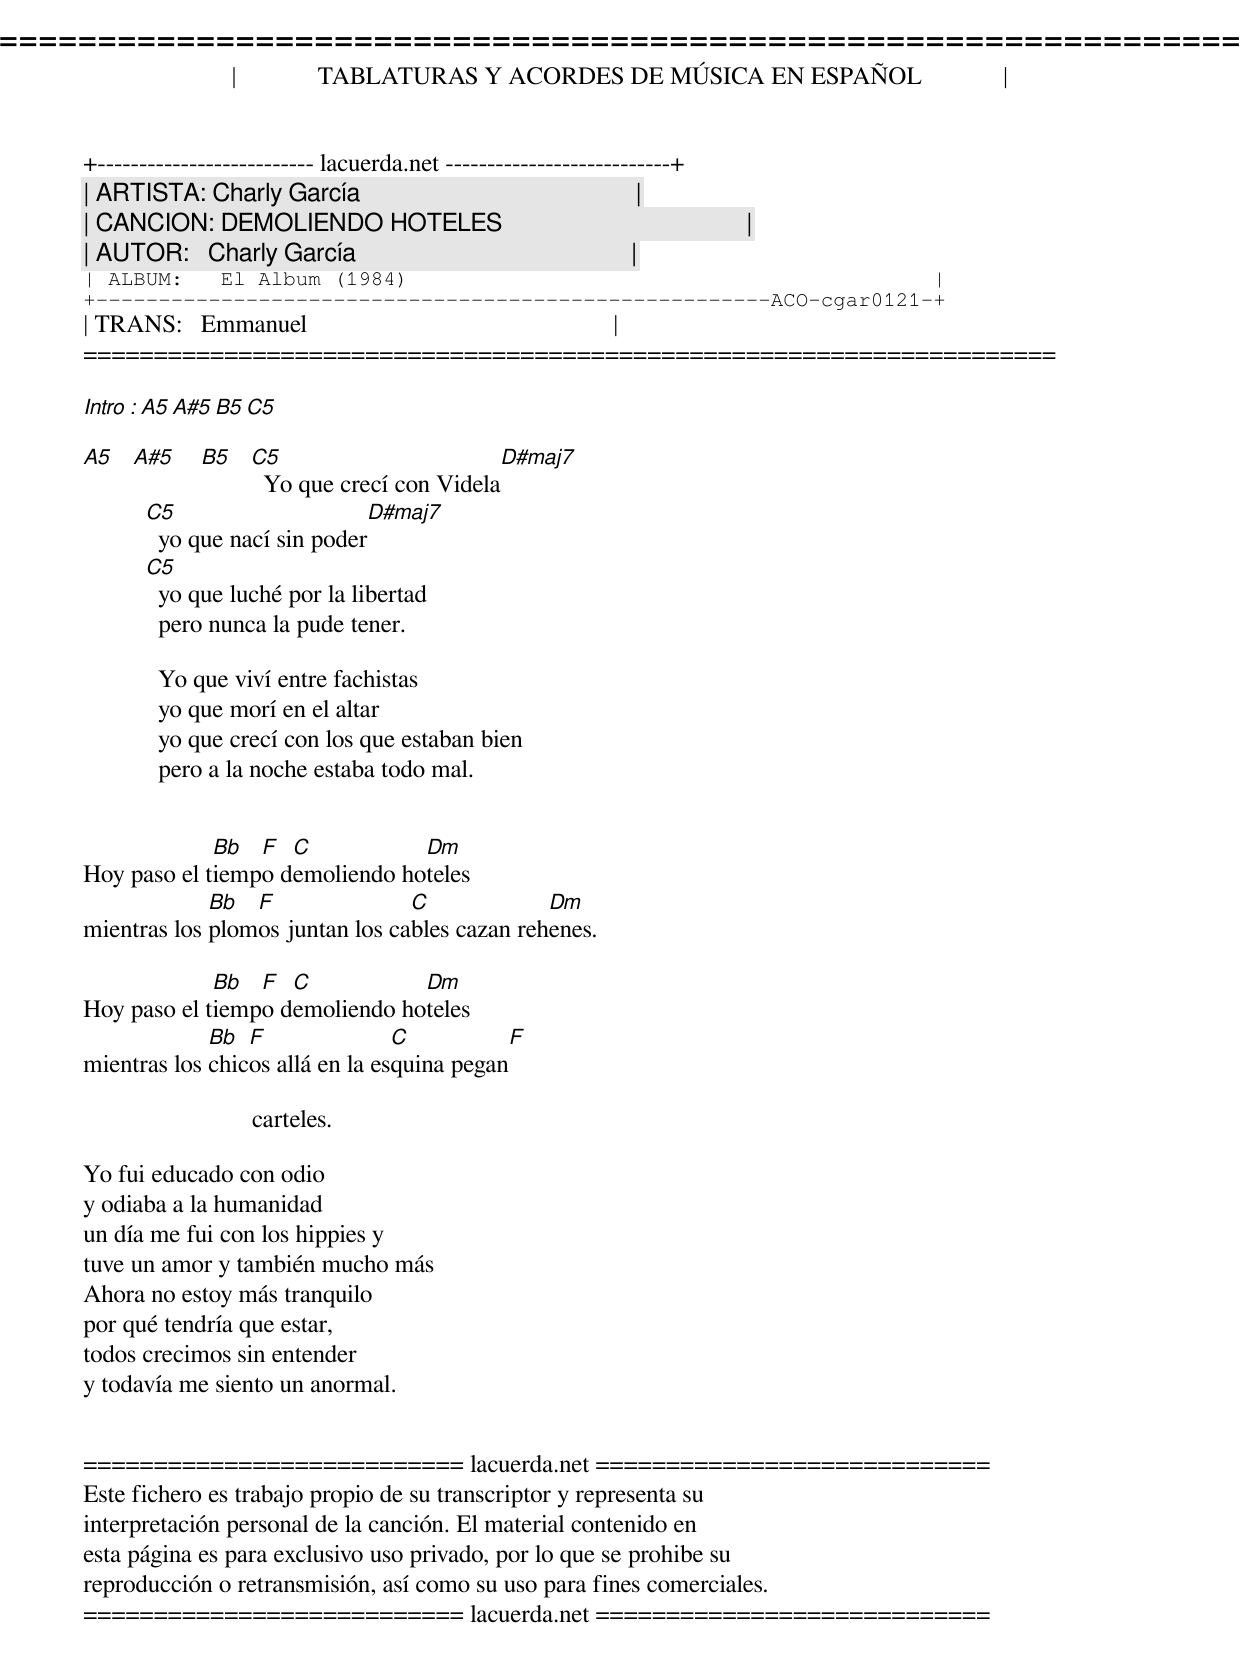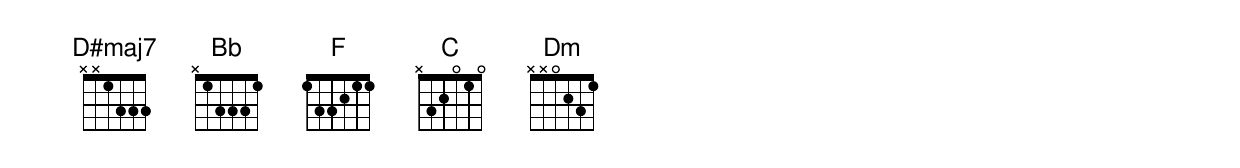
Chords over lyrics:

=====================================================================
|             TABLATURAS Y ACORDES DE MÚSICA EN ESPAÑOL             |
+-------------------------- lacuerda.net ---------------------------+
| ARTISTA: Charly García                                            |
| CANCION: DEMOLIENDO HOTELES                                       |
| AUTOR:   Charly García                                            |
| ALBUM:   El Album (1984)                                          |
+------------------------------------------------------ACO-cgar0121-+
| TRANS:   Emmanuel                                                 |
=====================================================================

Intro : A5 A#5 B5 C5

A5 A#5 B5 C5                       D#maj7
            Yo que crecí con Videla
          C5                      D#maj7
            yo que nací sin poder
          C5
            yo que luché por la libertad
            pero nunca la pude tener.

            Yo que viví entre fachistas
            yo que morí en el altar
            yo que crecí con los que estaban bien
            pero a la noche estaba todo mal.


             Bb  F  C           Dm
Hoy paso el tiempo demoliendo hoteles
             Bb  F               C             Dm
mientras los plomos juntan los cables cazan rehenes.

             Bb  F  C           Dm
Hoy paso el tiempo demoliendo hoteles
             Bb  F               C             F
mientras los chicos allá en la esquina pegan

                           carteles.

Yo fui educado con odio
y odiaba a la humanidad
un día me fui con los hippies y
tuve un amor y también mucho más
Ahora no estoy más tranquilo
por qué tendría que estar,
todos crecimos sin entender
y todavía me siento un anormal.


=========================== lacuerda.net ============================
Este fichero es trabajo propio de su transcriptor y representa su
interpretación personal de la canción. El material contenido en
esta página es para exclusivo uso privado, por lo que se prohibe su
reproducción o retransmisión, así como su uso para fines comerciales.
=========================== lacuerda.net ============================
